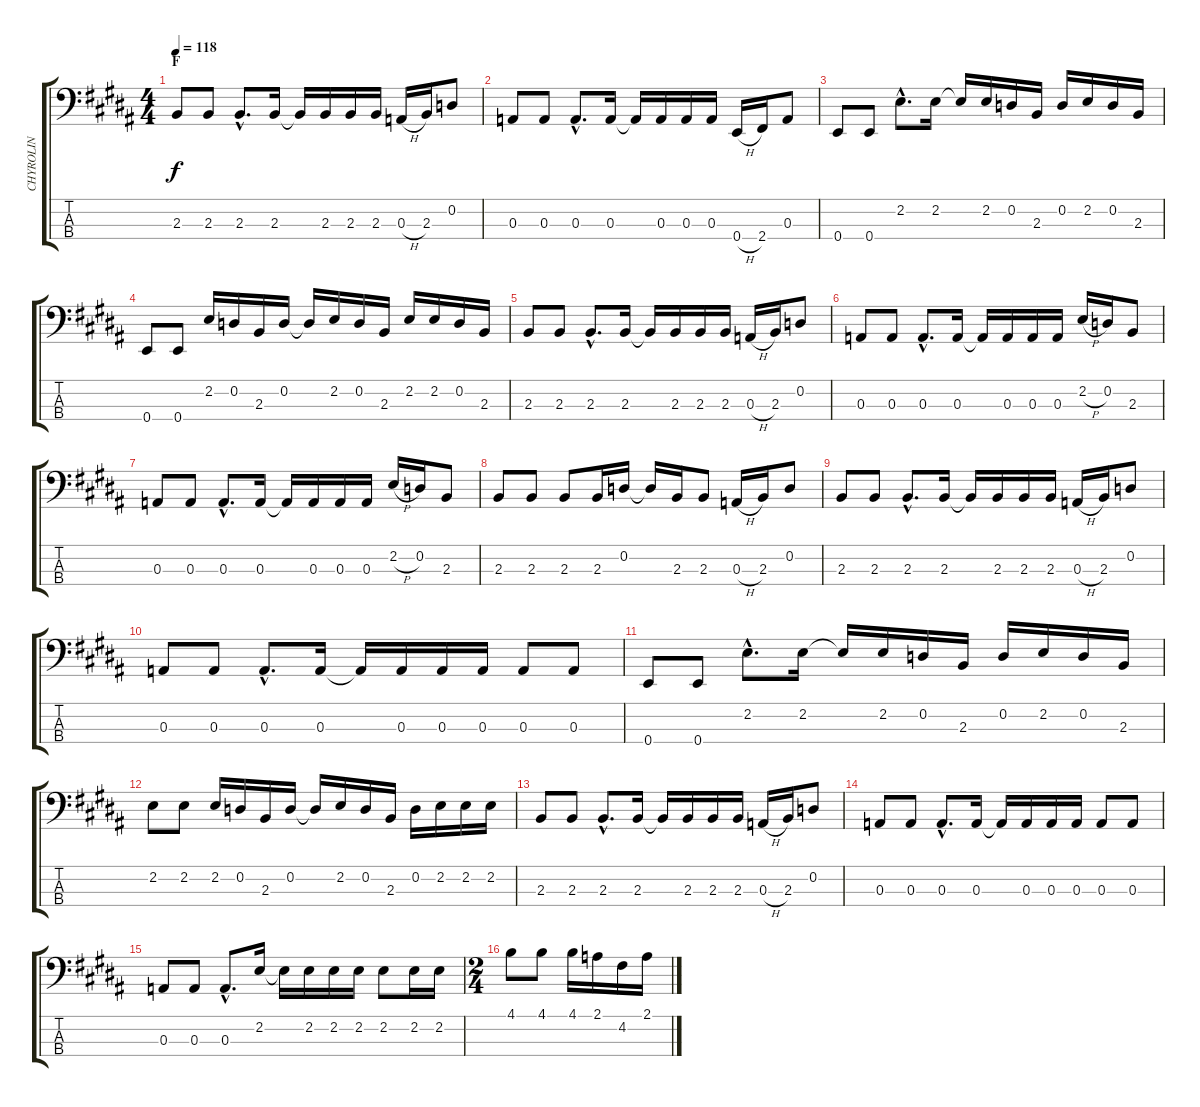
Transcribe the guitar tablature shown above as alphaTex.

\track ("CHYROLIN" "CHYROLIN") {instrument electricbasspick}
\staff {score tabs}
\tuning (G2 D2 A1 E1) {hide}
\ts (4 4)
\section ("" "F")
\tempo 118
\clef f4
\ks b
2.3.8{dy f} 2.3.8 2.3{hac}.8{d} 2.3.16 2.3{t}.16 2.3.16 2.3.16 2.3.16 0.3{h}.16 2.3.16 0.2.8 |
0.3.8 0.3.8 0.3{hac}.8{d} 0.3.16 0.3{t}.16 0.3.16 0.3.16 0.3.16 0.4{h}.16 2.4.16 0.3.8 |
0.4.8 0.4.8 2.2{hac}.8{d} 2.2.16 2.2{t}.16 2.2.16 0.2.16 2.3.16 0.2.16 2.2.16 0.2.16 2.3.16 |
0.4.8 0.4.8 2.2.16 0.2.16 2.3.16 0.2.16 0.2{t}.16 2.2.16 0.2.16 2.3.16 2.2.16 2.2.16 0.2.16 2.3.16 |
2.3.8 2.3.8 2.3{hac}.8{d} 2.3.16 2.3{t}.16 2.3.16 2.3.16 2.3.16 0.3{h}.16 2.3.16 0.2.8 |
0.3.8 0.3.8 0.3{hac}.8{d} 0.3.16 0.3{t}.16 0.3.16 0.3.16 0.3.16 2.2{h}.16 0.2.16 2.3.8 |
0.3.8 0.3.8 0.3{hac}.8{d} 0.3.16 0.3{t}.16 0.3.16 0.3.16 0.3.16 2.2{h}.16 0.2.16 2.3.8 |
2.3.8 2.3.8 2.3.8 2.3.16 0.2.16 0.2{t}.16 2.3.16 2.3.8 0.3{h}.16 2.3.16 0.2.8 |
2.3.8 2.3.8 2.3{hac}.8{d} 2.3.16 2.3{t}.16 2.3.16 2.3.16 2.3.16 0.3{h}.16 2.3.16 0.2.8 |
0.3.8 0.3.8 0.3{hac}.8{d} 0.3.16 0.3{t}.16 0.3.16 0.3.16 0.3.16 0.3.8 0.3.8 |
0.4.8 0.4.8 2.2{hac}.8{d} 2.2.16 2.2{t}.16 2.2.16 0.2.16 2.3.16 0.2.16 2.2.16 0.2.16 2.3.16 |
2.2.8 2.2.8 2.2.16 0.2.16 2.3.16 0.2.16 0.2{t}.16 2.2.16 0.2.16 2.3.16 0.2.16 2.2.16 2.2.16 2.2.16 |
2.3.8 2.3.8 2.3{hac}.8{d} 2.3.16 2.3{t}.16 2.3.16 2.3.16 2.3.16 0.3{h}.16 2.3.16 0.2.8 |
0.3.8 0.3.8 0.3{hac}.8{d} 0.3.16 0.3{t}.16 0.3.16 0.3.16 0.3.16 0.3.8 0.3.8 |
0.3.8 0.3.8 0.3{hac}.8{d} 2.2.16 2.2{t}.16 2.2.16 2.2.16 2.2.16 2.2.8 2.2.16 2.2.16 |
\ts (2 4)
4.1.8 4.1.8 4.1.16 2.1.16 4.2.16 2.1.16
